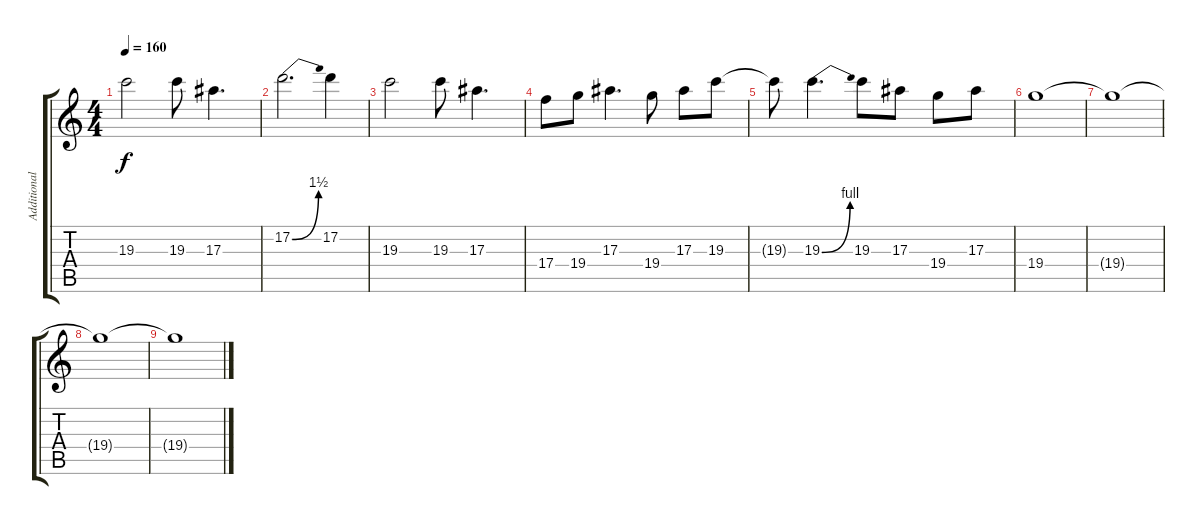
\track ("Additional Solo-Guitar" "Additional") {instrument overdrivenguitar}
\staff {score tabs}
\tuning (D4 A3 F3 C3 G2 D2) {hide}
\ts (4 4)
\tempo 160
\clef g2
\ks c
19.3.2{dy f} 19.3.8 17.3.4{d} |
17.2{be (bend 0 0 60 6)}.2{d} 17.2.4 |
19.3.2 19.3.8 17.3.4{d} |
17.4.8 19.4.8 17.3.4{d} 19.4.8 17.3.8 19.3.8 |
19.3{t}.8 19.3{be (bend 0 0 60 4)}.4{d} 19.3.8 17.3.8 19.4.8 17.3.8 |
19.4.1 |
19.4{t}.1 |
19.4{t}.1 |
19.4{t}.1
